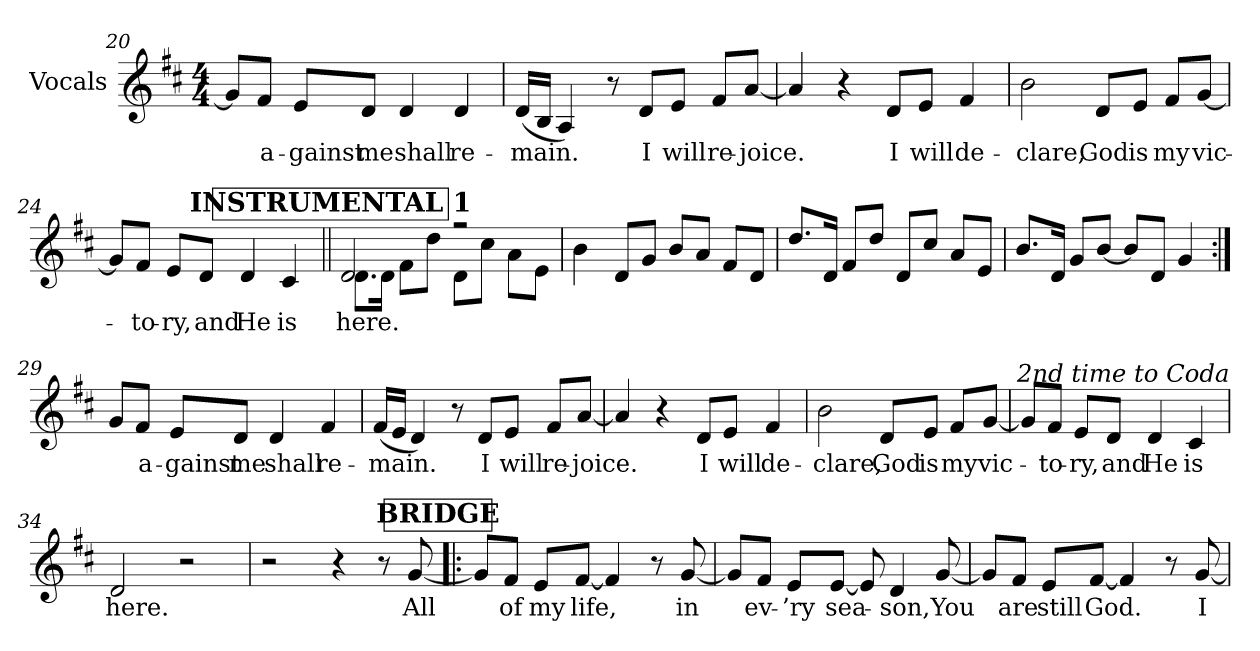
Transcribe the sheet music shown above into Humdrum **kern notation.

**kern	**text
*part1	*part1
*staff1	*staff1
*I"Vocals	*
*clefG2	*
*k[f#c#]	*
*D:	*
*M4/4	*
=20	=20
8g/L]	.
!	!LO:LY:b
8f#/J	a-
!	!LO:LY:b
8e/L	-gainst
!	!LO:LY:b
8d/J	me
!	!LO:LY:b
4d/	shall
!	!LO:LY:b
4d/	re-
!!LO:LB:g=z
=21	=21
!	!LO:LY:b
(<16d/LL	-main.
16B/JJ	.
4A/)	.
8r	.
!	!LO:LY:b
8d/L	I
!	!LO:LY:b
8e/J	will
!	!LO:LY:b
8f#/L	re-
!	!LO:LY:b
[8a/J	-joice.
=22	=22
4a/]	.
4r	.
!	!LO:LY:b
8d/L	I
!	!LO:LY:b
8e/J	will
!	!LO:LY:b
4f#/	de-
=23	=23
!	!LO:LY:b
2b\	-clare,
!	!LO:LY:b
8d/L	God
!	!LO:LY:b
8e/J	is
!	!LO:LY:b
8f#/L	my
!	!LO:LY:b
[8g/J	vic-
!!LO:LB:g=z
=24	=24
8g/L]	.
!	!LO:LY:b
8f#/J	-to-
!	!LO:LY:b
8e/L	-ry,
!	!LO:LY:b
8d/J	and
!	!LO:LY:b
4d/	He
!	!LO:LY:b
4c#/	is
!!LO:REH:place=s1:a:B:t=INSTRUMENTAL 1
=25||	=25||
!	!LO:LY:b
*^	*
2d/	8.d!\L	here.
.	16d!\Jk	.
.	8f#!\L	.
.	8dd!\J	.
2rff	8d!\L	.
.	8cc#!\J	.
.	8a!\L	.
.	8e!\J	.
*v	*v	*
=26	=26
4b!\	.
8d!/L	.
8g!/J	.
8b!/L	.
8a!/J	.
8f#!/L	.
8d!/J	.
!!LO:LB:g=z
=27	=27
8.dd!/L	.
16d!/Jk	.
8f#!/L	.
8dd!/J	.
8d!/L	.
8cc#!/J	.
8a!/L	.
8e!/J	.
=28	=28
8.b!/L	.
16d!/Jk	.
8g!/L	.
[8b!/J	.
8b!/L]	.
8d!/J	.
4g!/	.
=29:|!	=29:|!
(<(<8g/L	.
!	!LO:LY:b
8f#/J	a-
!	!LO:LY:b
8e/L	-gainst
!	!LO:LY:b
8d/J	me
!	!LO:LY:b
4d/	shall
!	!LO:LY:b
4f#/	re-
!!LO:LB:g=z
=30	=30
!	!LO:LY:b
(<16f#/LL	-main.
16e/JJ	.
4d/)	.
8r	.
!	!LO:LY:b
8d/L	I
!	!LO:LY:b
8e/J	will
!	!LO:LY:b
8f#/L	re-
!	!LO:LY:b
[8a/J	-joice.
=31	=31
4a/]	.
4r	.
!	!LO:LY:b
8d/L	I
!	!LO:LY:b
8e/J	will
!	!LO:LY:b
4f#/	de-
=32	=32
!	!LO:LY:b
2b\	-clare,
!	!LO:LY:b
8d/L	God
!	!LO:LY:b
8e/J	is
!	!LO:LY:b
8f#/L	my
!	!LO:LY:b
[8g/J	vic-
!!LO:LB:g=z
=33	=33
8g/L]	.
!	!LO:LY:b
8f#/J	-to-
!	!LO:LY:b
8e/L	-ry,
!	!LO:LY:b
8d/J	and
!	!LO:LY:b
4d/	He
!	!LO:LY:b
4c#/	is
!LO:TX:a:i:rj:t=2nd time to Coda	!
=34	=34
!	!LO:LY:b
2d/	here.
2r	.
=35	=35
2r	.
4r	.
8r	.
!	!LO:LY:b
[8g/	All
!!LO:PB:g=z
!!LO:REH:place=s1:a:B:t=BRIDGE
=36!|:	=36!|:
8g/L]	.
!	!LO:LY:b
8f#/J	of
!	!LO:LY:b
8e/L	my
!	!LO:LY:b
[8f#/J	life,
4f#/]	.
8r	.
!	!LO:LY:b
[8g/	in
=37	=37
8g/L]	.
!	!LO:LY:b
8f#/J	ev-
!	!LO:LY:b
8e/L	-’ry
!	!LO:LY:b
[8e/J	sea-
8e/]	.
!	!LO:LY:b
4d/	-son,
!	!LO:LY:b
[8g/	You
=38	=38
8g/L]	.
!	!LO:LY:b
8f#/J	are
!	!LO:LY:b
8e/L	still
!	!LO:LY:b
[8f#/J	God.
4f#/]	.
8r	.
!	!LO:LY:b
[8g/	I
=	=
*-	*-
